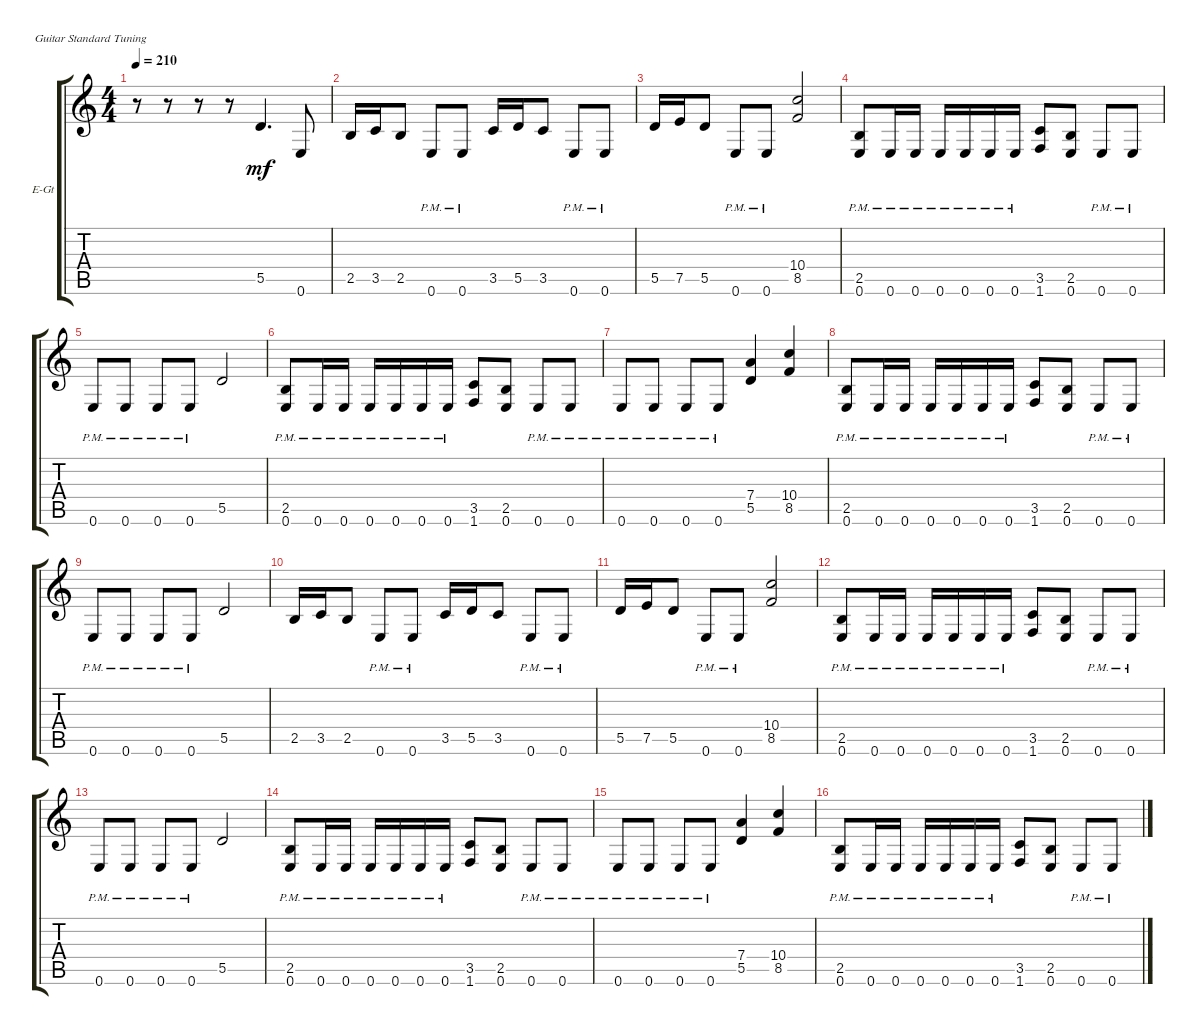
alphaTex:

\bracketExtendMode groupsimilarinstruments
\firstSystemTrackNameOrientation horizontal
\otherSystemsTrackNameOrientation horizontal
\track ("Electric Guitar 1" "E-Gt") {instrument distortionguitar}
\staff {score tabs}
\tuning (E4 B3 G3 D3 A2 E2)
\ts (4 4)
\tempo 210
\clef g2
\ks c
r.8{dy mf} r.8 r.8 r.8 5.5.4{d lyrics (0 "") lyrics (1 "") lyrics (2 "") lyrics (3 "") lyrics (4 "")} 0.6.8 |
2.5.16{lyrics (0 "") lyrics (1 "") lyrics (2 "") lyrics (3 "") lyrics (4 "")} 3.5.16 2.5.8 0.6{pm}.8 0.6{pm}.8 3.5.16 5.5.16 3.5.8 0.6{pm}.8 0.6{pm}.8 |
5.5.16{lyrics (0 "") lyrics (1 "") lyrics (2 "") lyrics (3 "") lyrics (4 "")} 7.5.16 5.5.8 0.6{pm}.8 0.6{pm}.8 (8.5 10.4).2 |
(0.6{pm} 2.5{pm}).8{lyrics (0 "") lyrics (1 "") lyrics (2 "") lyrics (3 "") lyrics (4 "")} 0.6{pm}.16 0.6{pm}.16 0.6{pm}.16 0.6{pm}.16 0.6{pm}.16 0.6{pm}.16 (1.6 3.5).8 (2.5 0.6).8 0.6{pm}.8 0.6{pm}.8 |
0.6{pm}.8{lyrics (0 "") lyrics (1 "") lyrics (2 "") lyrics (3 "") lyrics (4 "")} 0.6{pm}.8 0.6{pm}.8 0.6{pm}.8 5.5.2 |
(0.6{pm} 2.5{pm}).8{lyrics (0 "") lyrics (1 "") lyrics (2 "") lyrics (3 "") lyrics (4 "")} 0.6{pm}.16 0.6{pm}.16 0.6{pm}.16 0.6{pm}.16 0.6{pm}.16 0.6{pm}.16 (1.6 3.5).8 (2.5 0.6).8 0.6{pm}.8 0.6{pm}.8 |
0.6{pm}.8{lyrics (0 "") lyrics (1 "") lyrics (2 "") lyrics (3 "") lyrics (4 "")} 0.6{pm}.8 0.6{pm}.8 0.6{pm}.8 (5.5 7.4).4 (8.5 10.4).4 |
(0.6{pm} 2.5{pm}).8{lyrics (0 "") lyrics (1 "") lyrics (2 "") lyrics (3 "") lyrics (4 "")} 0.6{pm}.16 0.6{pm}.16 0.6{pm}.16 0.6{pm}.16 0.6{pm}.16 0.6{pm}.16 (1.6 3.5).8 (2.5 0.6).8 0.6{pm}.8 0.6{pm}.8 |
0.6{pm}.8{lyrics (0 "") lyrics (1 "") lyrics (2 "") lyrics (3 "") lyrics (4 "")} 0.6{pm}.8 0.6{pm}.8 0.6{pm}.8 5.5.2 |
2.5.16{lyrics (0 "") lyrics (1 "") lyrics (2 "") lyrics (3 "") lyrics (4 "")} 3.5.16 2.5.8 0.6{pm}.8 0.6{pm}.8 3.5.16 5.5.16 3.5.8 0.6{pm}.8 0.6{pm}.8 |
5.5.16{lyrics (0 "") lyrics (1 "") lyrics (2 "") lyrics (3 "") lyrics (4 "")} 7.5.16 5.5.8 0.6{pm}.8 0.6{pm}.8 (8.5 10.4).2 |
(0.6{pm} 2.5{pm}).8{lyrics (0 "") lyrics (1 "") lyrics (2 "") lyrics (3 "") lyrics (4 "")} 0.6{pm}.16 0.6{pm}.16 0.6{pm}.16 0.6{pm}.16 0.6{pm}.16 0.6{pm}.16 (1.6 3.5).8 (2.5 0.6).8 0.6{pm}.8 0.6{pm}.8 |
0.6{pm}.8{lyrics (0 "") lyrics (1 "") lyrics (2 "") lyrics (3 "") lyrics (4 "")} 0.6{pm}.8 0.6{pm}.8 0.6{pm}.8 5.5.2 |
(0.6{pm} 2.5{pm}).8{lyrics (0 "") lyrics (1 "") lyrics (2 "") lyrics (3 "") lyrics (4 "")} 0.6{pm}.16 0.6{pm}.16 0.6{pm}.16 0.6{pm}.16 0.6{pm}.16 0.6{pm}.16 (1.6 3.5).8 (2.5 0.6).8 0.6{pm}.8 0.6{pm}.8 |
0.6{pm}.8{lyrics (0 "") lyrics (1 "") lyrics (2 "") lyrics (3 "") lyrics (4 "")} 0.6{pm}.8 0.6{pm}.8 0.6{pm}.8 (5.5 7.4).4 (8.5 10.4).4 |
(0.6{pm} 2.5{pm}).8{lyrics (0 "") lyrics (1 "") lyrics (2 "") lyrics (3 "") lyrics (4 "")} 0.6{pm}.16 0.6{pm}.16 0.6{pm}.16 0.6{pm}.16 0.6{pm}.16 0.6{pm}.16 (1.6 3.5).8 (2.5 0.6).8 0.6{pm}.8 0.6{pm}.8
